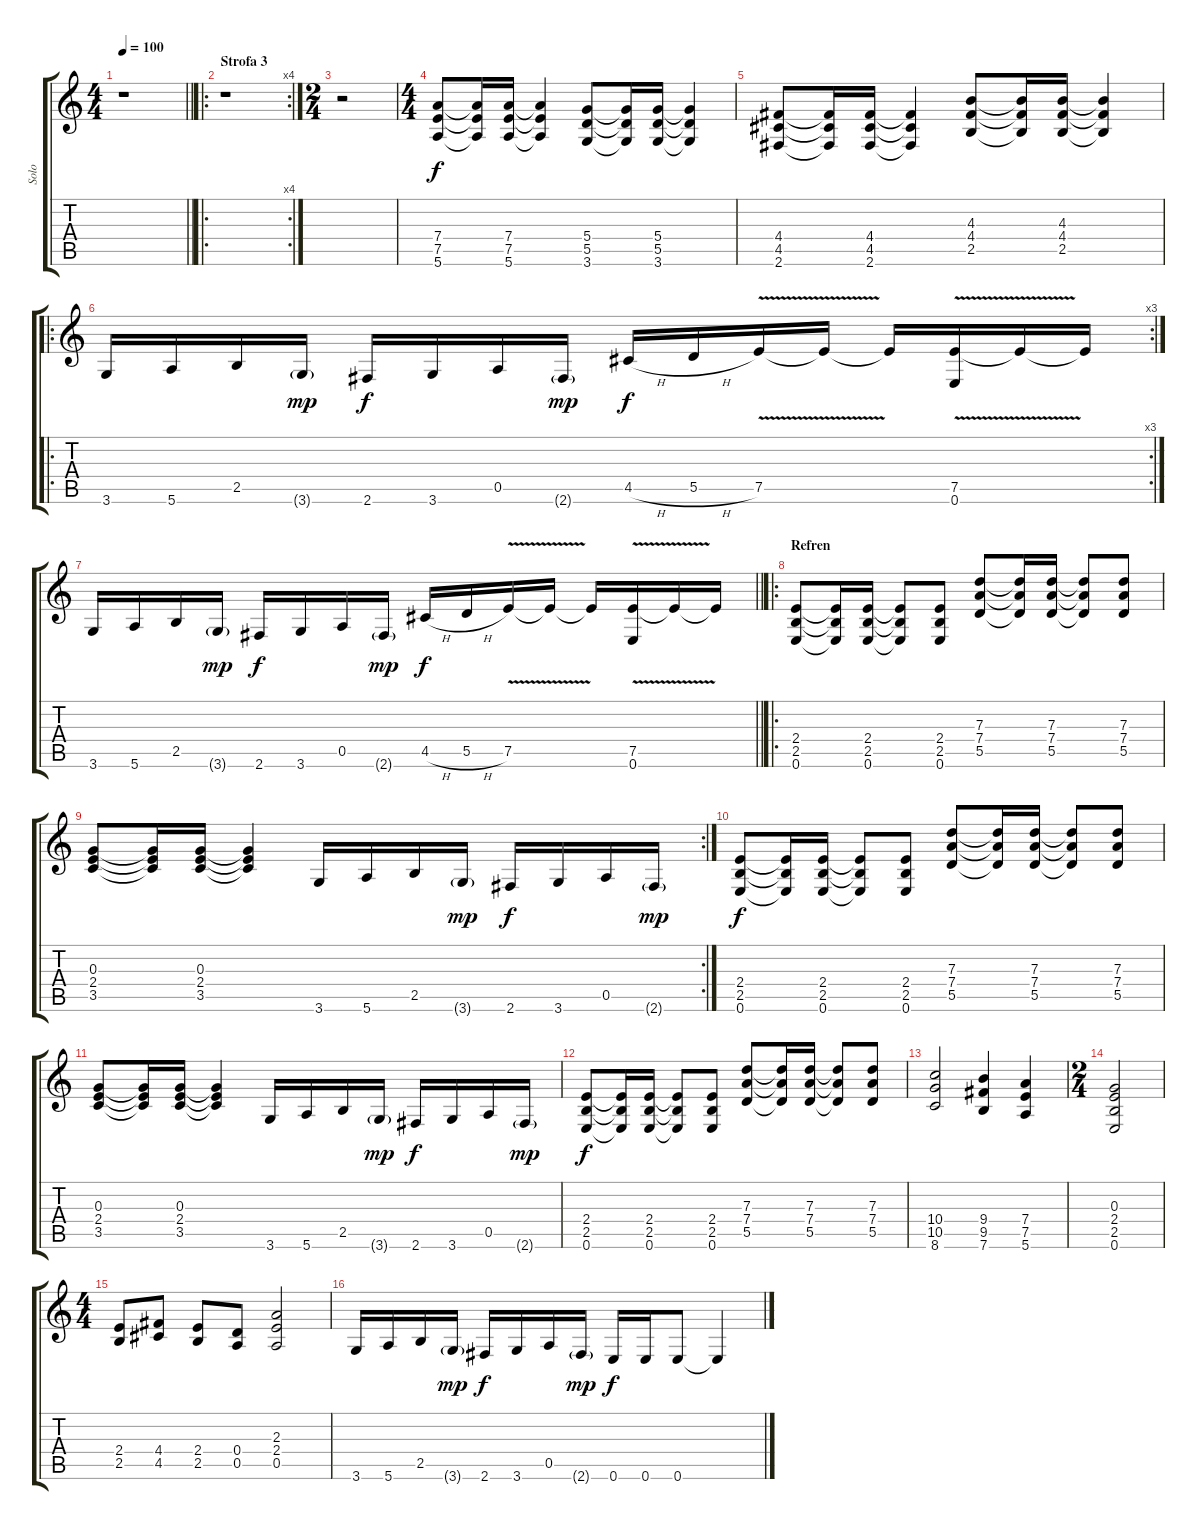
\track ("Solo" "Solo") {instrument overdrivenguitar}
\staff {score tabs}
\tuning (E4 B3 G3 D3 A2 E2) {hide}
\ts (4 4)
\tempo 100
\clef g2
\barLineRight lightlight
\ks c
r.1{dy f} |
\ro
\rc 4
\section ("" "Strofa 3")
r.1 |
\ts (2 4)
r.2 |
\ts (4 4)
(7.4 7.5 5.6).8 (7.4{t} 7.5{t} 5.6{t}).16 (7.4 7.5 5.6).16 (7.4{t} 7.5{t} 5.6{t}).4 (5.4 5.5 3.6).8 (5.4{t} 5.5{t} 3.6{t}).16 (5.4 5.5 3.6).16 (5.4{t} 5.5{t} 3.6{t}).4 |
(4.4 4.5 2.6).8 (4.4{t} 4.5{t} 2.6{t}).16 (4.4 4.5 2.6).16 (4.4{t} 4.5{t} 2.6{t}).4 (4.3 4.4 2.5).8 (4.3{t} 4.4{t} 2.5{t}).16 (4.3 4.4 2.5).16 (4.3{t} 4.4{t} 2.5{t}).4 |
\ro
\rc 3
3.6.16 5.6.16 2.5.16 3.6{g}.16{dy mp} 2.6.16{dy f} 3.6.16 0.5.16 2.6{g}.16{dy mp} 4.5{h}.16{dy f} 5.5{h}.16 7.5{v}.16 7.5{t}.16 7.5{t}.16 (7.5{v} 0.6{v}).16 7.5{t}.16 7.5{t}.16 |
\barLineRight lightlight
3.6.16 5.6.16 2.5.16 3.6{g}.16{dy mp} 2.6.16{dy f} 3.6.16 0.5.16 2.6{g}.16{dy mp} 4.5{h}.16{dy f} 5.5{h}.16 7.5{v}.16 7.5{t}.16 7.5{t}.16 (7.5{v} 0.6{v}).16 7.5{t}.16 7.5{t}.16 |
\ro
\section ("" "Refren")
(2.4 2.5 0.6).8 (2.4{t} 2.5{t} 0.6{t}).16 (2.4 2.5 0.6).16 (2.4{t} 2.5{t} 0.6{t}).8 (2.4 2.5 0.6).8 (7.3 7.4 5.5).8 (7.3{t} 7.4{t} 5.5{t}).16 (7.3 7.4 5.5).16 (7.3{t} 7.4{t} 5.5{t}).8 (7.3 7.4 5.5).8 |
\rc 2
(0.3 2.4 3.5).8 (0.3{t} 2.4{t} 3.5{t}).16 (0.3 2.4 3.5).16 (0.3{t} 2.4{t} 3.5{t}).4 3.6.16 5.6.16 2.5.16 3.6{g}.16{dy mp} 2.6.16{dy f} 3.6.16 0.5.16 2.6{g}.16{dy mp} |
(2.4 2.5 0.6).8{dy f} (2.4{t} 2.5{t} 0.6{t}).16 (2.4 2.5 0.6).16 (2.4{t} 2.5{t} 0.6{t}).8 (2.4 2.5 0.6).8 (7.3 7.4 5.5).8 (7.3{t} 7.4{t} 5.5{t}).16 (7.3 7.4 5.5).16 (7.3{t} 7.4{t} 5.5{t}).8 (7.3 7.4 5.5).8 |
(0.3 2.4 3.5).8 (0.3{t} 2.4{t} 3.5{t}).16 (0.3 2.4 3.5).16 (0.3{t} 2.4{t} 3.5{t}).4 3.6.16 5.6.16 2.5.16 3.6{g}.16{dy mp} 2.6.16{dy f} 3.6.16 0.5.16 2.6{g}.16{dy mp} |
(2.4 2.5 0.6).8{dy f} (2.4{t} 2.5{t} 0.6{t}).16 (2.4 2.5 0.6).16 (2.4{t} 2.5{t} 0.6{t}).8 (2.4 2.5 0.6).8 (7.3 7.4 5.5).8 (7.3{t} 7.4{t} 5.5{t}).16 (7.3 7.4 5.5).16 (7.3{t} 7.4{t} 5.5{t}).8 (7.3 7.4 5.5).8 |
(10.4 10.5 8.6).2 (9.4 9.5 7.6).4 (7.4 7.5 5.6).4 |
\ts (2 4)
(0.3 2.4 2.5 0.6).2 |
\ts (4 4)
(2.4 2.5).8 (4.4 4.5).8 (2.4 2.5).8 (0.4 0.5).8 (2.3 2.4 0.5).2 |
3.6.16 5.6.16 2.5.16 3.6{g}.16{dy mp} 2.6.16{dy f} 3.6.16 0.5.16 2.6{g}.16{dy mp} 0.6.16{dy f} 0.6.16 0.6.8 0.6{t}.4
